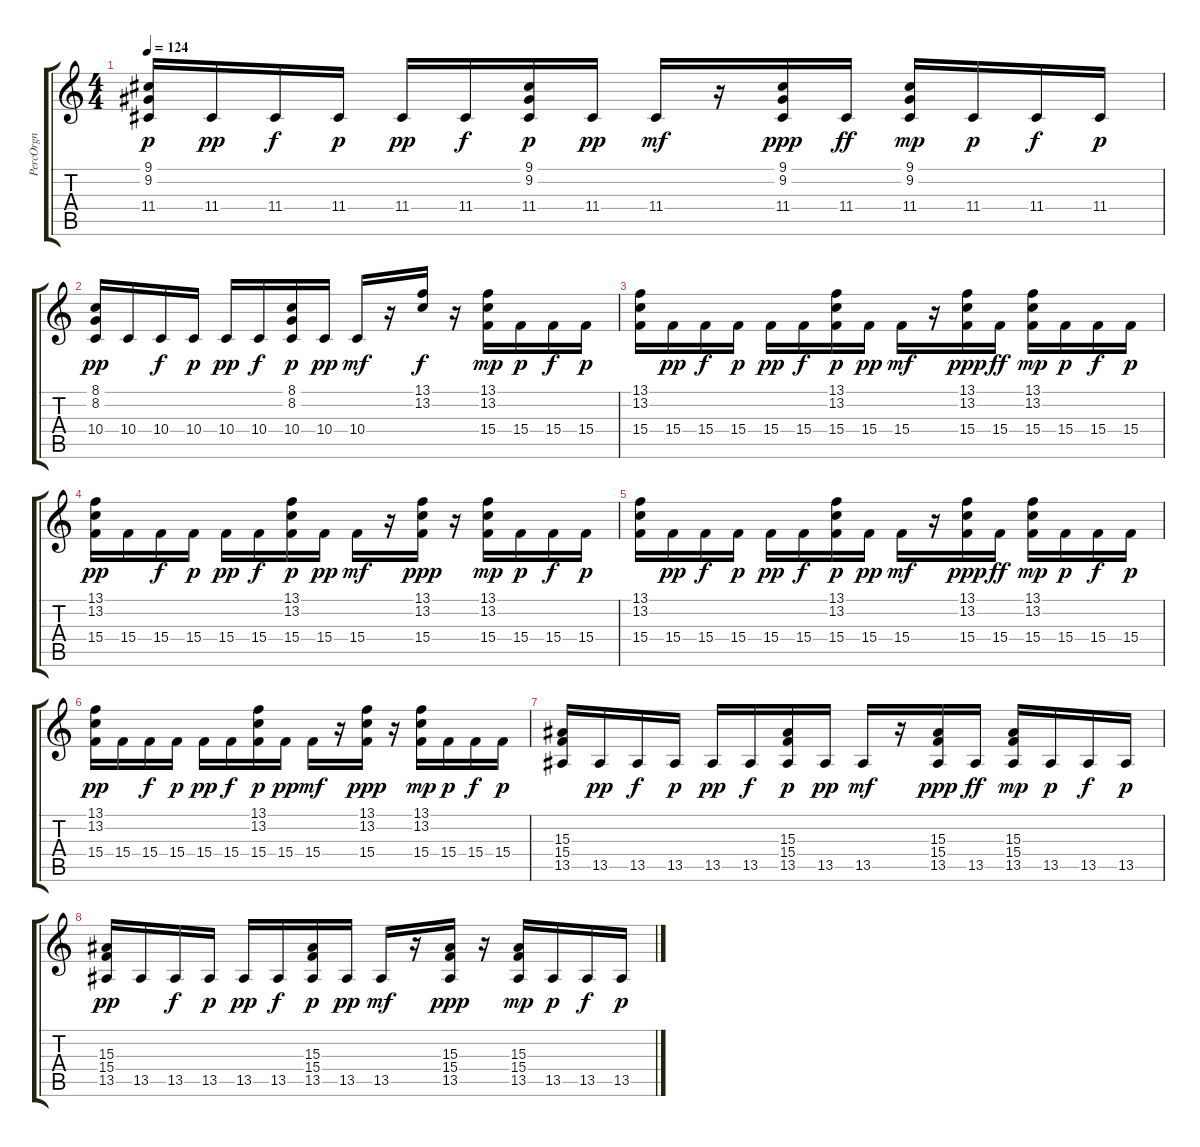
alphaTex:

\track ("PercOrgn" "PercOrgn") {instrument percussiveorgan}
\staff {score tabs}
\tuning (E4 B3 G3 D3 A2 E2) {hide}
\ts (4 4)
\tempo 124
\clef g2
\ks c
(9.1 9.2 11.4).16{dy p balance 8} 11.4.16{dy pp balance 8} 11.4.16{dy f balance 8} 11.4.16{dy p balance 8} 11.4.16{dy pp balance 9} 11.4.16{dy f balance 9} (9.1 9.2 11.4).16{dy p balance 9} 11.4.16{dy pp balance 9} 11.4.16{dy mf balance 10} r.16 (9.1 9.2 11.4).16{dy ppp balance 10} 11.4.16{dy ff balance 10} (9.1 9.2 11.4).16{dy mp balance 10} 11.4.16{dy p balance 11} 11.4.16{dy f balance 11} 11.4.16{dy p balance 11} |
(8.1 8.2 10.4).16{dy pp balance 11} 10.4.16{balance 12} 10.4.16{dy f balance 12} 10.4.16{dy p balance 12} 10.4.16{dy pp balance 12} 10.4.16{dy f balance 12} (8.1 8.2 10.4).16{dy p balance 13} 10.4.16{dy pp balance 13} 10.4.16{dy mf balance 13} r.16 (13.1 13.2).16{dy f balance 14} r.16 (13.1 13.2 15.4).16{dy mp balance 14} 15.4.16{dy p balance 14} 15.4.16{dy f balance 14} 15.4.16{dy p balance 14} |
(13.1 13.2 15.4).16{balance 15} 15.4.16{dy pp balance 15} 15.4.16{dy f balance 14} 15.4.16{dy p balance 14} 15.4.16{dy pp balance 14} 15.4.16{dy f balance 14} (13.1 13.2 15.4).16{dy p balance 14} 15.4.16{dy pp balance 13} 15.4.16{dy mf balance 13} r.16 (13.1 13.2 15.4).16{dy ppp balance 13} 15.4.16{dy ff balance 12} (13.1 13.2 15.4).16{dy mp balance 12} 15.4.16{dy p balance 12} 15.4.16{dy f balance 12} 15.4.16{dy p balance 12} |
(13.1 13.2 15.4).16{dy pp balance 11} 15.4.16{balance 11} 15.4.16{dy f balance 11} 15.4.16{dy p balance 11} 15.4.16{dy pp balance 10} 15.4.16{dy f balance 10} (13.1 13.2 15.4).16{dy p balance 10} 15.4.16{dy pp balance 10} 15.4.16{dy mf balance 10} r.16 (13.1 13.2 15.4).16{dy ppp balance 9} r.16 (13.1 13.2 15.4).16{dy mp balance 9} 15.4.16{dy p balance 8} 15.4.16{dy f balance 8} 15.4.16{dy p balance 8} |
(13.1 13.2 15.4).16{balance 8} 15.4.16{dy pp balance 8} 15.4.16{dy f balance 7} 15.4.16{dy p balance 7} 15.4.16{dy pp balance 7} 15.4.16{dy f balance 7} (13.1 13.2 15.4).16{dy p balance 6} 15.4.16{dy pp balance 6} 15.4.16{dy mf balance 6} r.16 (13.1 13.2 15.4).16{dy ppp balance 6} 15.4.16{dy ff balance 6} (13.1 13.2 15.4).16{dy mp balance 5} 15.4.16{dy p balance 5} 15.4.16{dy f balance 5} 15.4.16{dy p balance 5} |
(13.1 13.2 15.4).16{dy pp balance 4} 15.4.16{balance 4} 15.4.16{dy f balance 4} 15.4.16{dy p balance 4} 15.4.16{dy pp balance 3} 15.4.16{dy f balance 3} (13.1 13.2 15.4).16{dy p balance 3} 15.4.16{dy pp balance 3} 15.4.16{dy mf balance 2} r.16 (13.1 13.2 15.4).16{dy ppp balance 2} r.16 (13.1 13.2 15.4).16{dy mp balance 2} 15.4.16{dy p balance 2} 15.4.16{dy f balance 1} 15.4.16{dy p balance 1} |
(15.3 15.4 13.5).16{balance 1} 13.5.16{dy pp balance 1} 13.5.16{dy f balance 1} 13.5.16{dy p balance 2} 13.5.16{dy pp balance 2} 13.5.16{dy f balance 2} (15.3 15.4 13.5).16{dy p balance 2} 13.5.16{dy pp balance 2} 13.5.16{dy mf balance 3} r.16 (15.3 15.4 13.5).16{dy ppp balance 3} 13.5.16{dy ff balance 3} (15.3 15.4 13.5).16{dy mp balance 3} 13.5.16{dy p balance 4} 13.5.16{dy f balance 4} 13.5.16{dy p balance 4} |
(15.3 15.4 13.5).16{dy pp balance 4} 13.5.16{balance 5} 13.5.16{dy f balance 5} 13.5.16{dy p balance 5} 13.5.16{dy pp balance 5} 13.5.16{dy f balance 5} (15.3 15.4 13.5).16{dy p balance 6} 13.5.16{dy pp balance 6} 13.5.16{dy mf balance 6} r.16 (15.3 15.4 13.5).16{dy ppp balance 6} r.16 (15.3 15.4 13.5).16{dy mp balance 7} 13.5.16{dy p balance 7} 13.5.16{dy f balance 7} 13.5.16{dy p balance 8}
